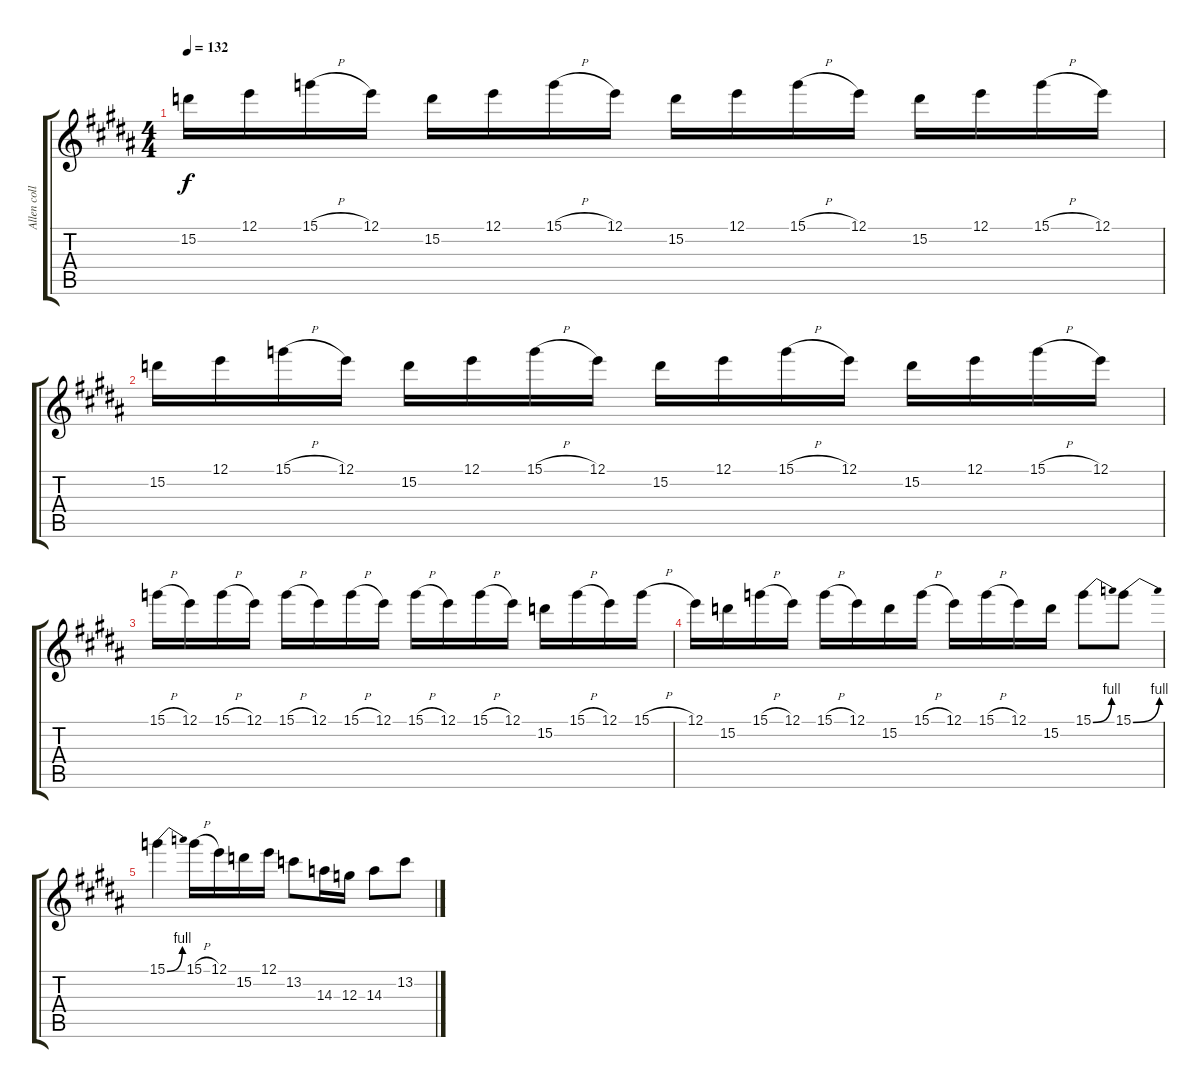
\track ("Allen collins Guitar Solos" "Allen coll") {instrument overdrivenguitar}
\staff {score tabs}
\tuning (E4 B3 G3 D3 A2 E2) {hide}
\ts (4 4)
\tempo 132
\clef g2
\ks b
15.2.16{dy f} 12.1.16 15.1{h}.16 12.1.16 15.2.16 12.1.16 15.1{h}.16 12.1.16 15.2.16 12.1.16 15.1{h}.16 12.1.16 15.2.16 12.1.16 15.1{h}.16 12.1.16 |
15.2.16 12.1.16 15.1{h}.16 12.1.16 15.2.16 12.1.16 15.1{h}.16 12.1.16 15.2.16 12.1.16 15.1{h}.16 12.1.16 15.2.16 12.1.16 15.1{h}.16 12.1.16 |
15.1{h}.16 12.1.16 15.1{h}.16 12.1.16 15.1{h}.16 12.1.16 15.1{h}.16 12.1.16 15.1{h}.16 12.1.16 15.1{h}.16 12.1.16 15.2.16 15.1{h}.16 12.1.16 15.1{h}.16 |
12.1.16 15.2.16 15.1{h}.16 12.1.16 15.1{h}.16 12.1.16 15.2.16 15.1{h}.16 12.1.16 15.1{h}.16 12.1.16 15.2.16 15.1{be (bend 0 0 60 4)}.8 15.1{be (bend 0 0 60 4)}.8 |
15.1{be (bend 0 0 60 4)}.4 15.1{h}.16 12.1.16 15.2.16 12.1.16 13.2.8 14.3.16 12.3.16 14.3.8 13.2.8
